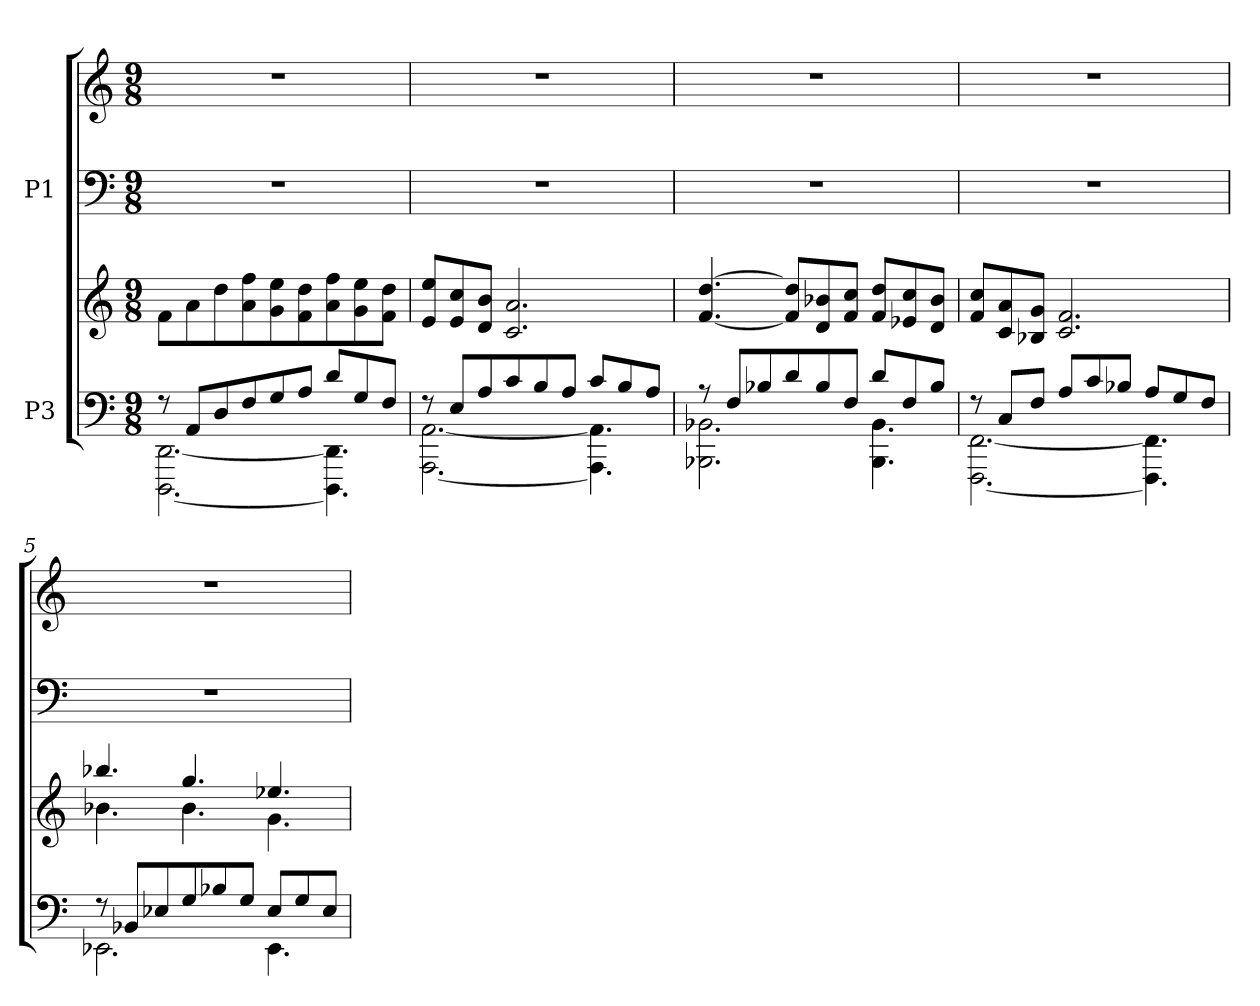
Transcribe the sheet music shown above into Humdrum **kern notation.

**kern	**kern	**kern	**kern
*part2	*part2	*part1	*part1
*staff4	*staff3	*staff2	*staff1
*I"P3	*	*I"P1	*
!!LO:PB:g=z
*clefF4	*clefG2	*clefF4	*clefG2
*k[]	*k[]	*k[]	*k[]
*a:	*a:	*a:	*a:
*M9/8	*M9/8	*M9/8	*M9/8
=1	=1	=1	=1
*^	*	*	*
!	!	!	!LO:N:vis=1	!LO:N:vis=1
8r	[<2.DDDi\ [<2.DDi	8fi\L	8%9r	8%9r
8AAi/L	.	8ai\	.	.
8Di/	.	8ddi\	.	.
8Fi/	.	8ai\ 8ffi	.	.
8Gi/	.	8gi\ 8eei	.	.
8Ai/J	.	8fi\ 8ddi	.	.
8di/L	4.DDDi\] 4.DDi]	8ai\ 8ffi	.	.
8Gi/	.	8gi\ 8eei	.	.
8Fi/J	.	8fi\ 8ddiJ	.	.
=2	=2	=2	=2	=2
!	!	!	!LO:N:vis=1	!LO:N:vis=1
8r	[<2.AAAi\ [<2.AAi	8ei/ 8eeiL	8%9r	8%9r
8Ei/L	.	8ei/ 8cci	.	.
8Ai/	.	8di/ 8biJ	.	.
8ci/	.	2.ci/ 2.ai	.	.
8Bi/	.	.	.	.
8Ai/J	.	.	.	.
8ci/L	4.AAAi\] 4.AAi]	.	.	.
8Bi/	.	.	.	.
8Ai/J	.	.	.	.
=3	=3	=3	=3	=3
!	!	!	!LO:N:vis=1	!LO:N:vis=1
8r	2.BBB-Xi\ 2.BB-Xi	[<4.fi/ [>4.ddi	8%9r	8%9r
8Fi/L	.	.	.	.
8B-Xi/	.	.	.	.
8di/	.	8fi/] 8ddi]L	.	.
8B-i/	.	8di/ 8b-Xi	.	.
8Fi/J	.	8fi/ 8cciJ	.	.
8di/L	4.BBB-i\ 4.BB-i	8fi/ 8ddiL	.	.
8Fi/	.	8e-Xi/ 8cci	.	.
8B-i/J	.	8di/ 8b-iJ	.	.
!!LO:LB:g=z
=4	=4	=4	=4	=4
!	!	!	!LO:N:vis=1	!LO:N:vis=1
8r	[<2.FFFi\ [<2.FFi	8fi/ 8cciL	8%9r	8%9r
8Ci/L	.	8ci/ 8ai	.	.
8Fi/J	.	8B-Xi/ 8giJ	.	.
8Ai/L	.	2.ci/ 2.fi	.	.
8ci/	.	.	.	.
8B-Xi/J	.	.	.	.
8Ai/L	4.FFFi\] 4.FFi]	.	.	.
8Gi/	.	.	.	.
8Fi/J	.	.	.	.
=5	=5	=5	=5	=5
*	*	*^	*	*
!	!	!	!	!LO:N:vis=1	!LO:N:vis=1
8r	2.EE-Xi\	4.bb-Xi/	4.b-Xi\	8%9r	8%9r
8BB-Xi/L	.	.	.	.	.
8E-Xi/	.	.	.	.	.
8Gi/	.	4.ggi/	4.b-i\	.	.
8B-Xi/	.	.	.	.	.
8Gi/J	.	.	.	.	.
8E-i/L	4.EE-i\	4.ee-Xi/	4.gi\	.	.
8Gi/	.	.	.	.	.
8E-i/J	.	.	.	.	.
*v	*v	*	*	*	*
*	*v	*v	*	*
=	=	=	=
*-	*-	*-	*-
